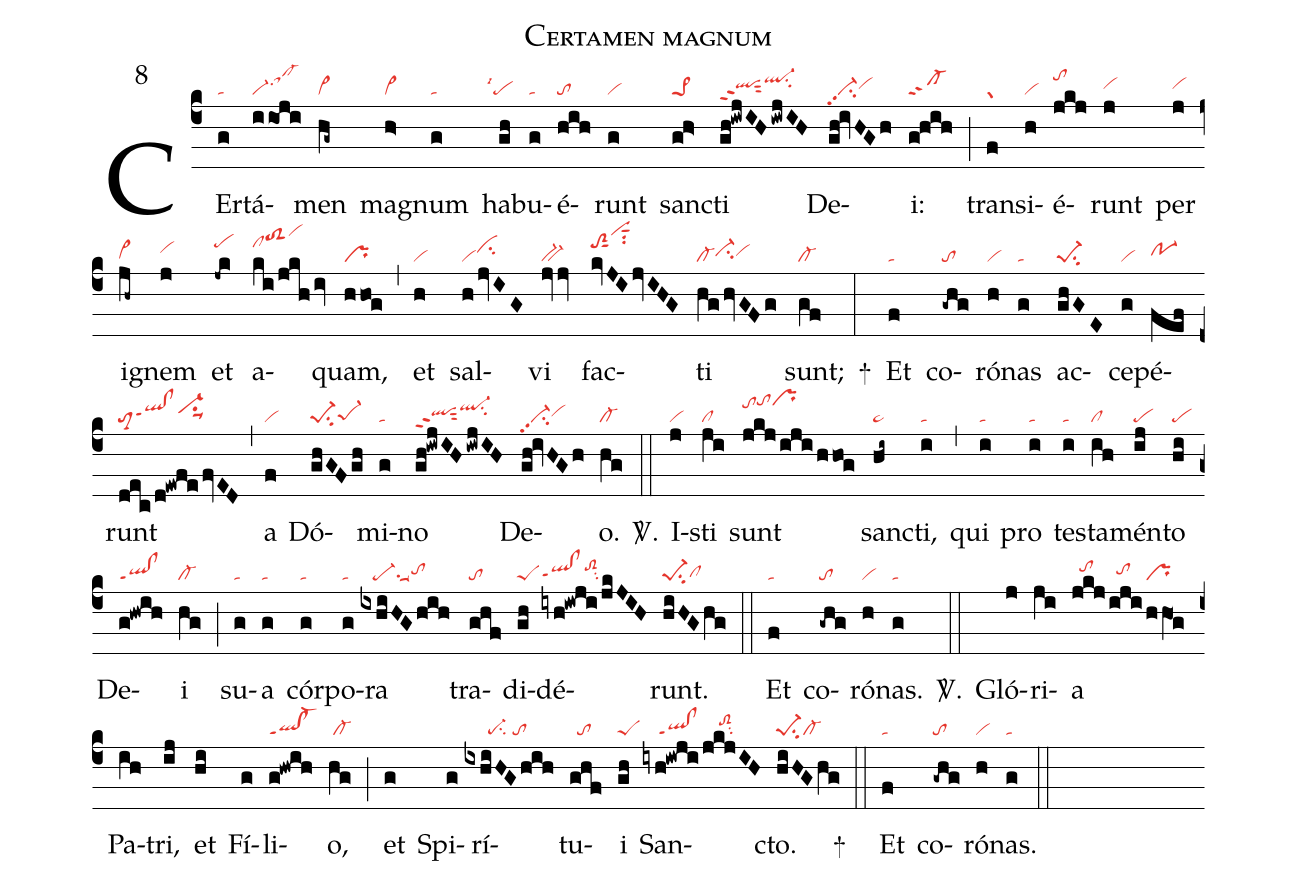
name: Certamen magnum;
mode: 8;
nabc-lines: 1;
%%
(c4)
CEr(g|ta)tá(iioji|vi-sahi!cl-hi)men(hg~|vi>) ma(h>|vi>)gnum(g|ta) ha(gh|```pelsi1)bu(g|ta)é(hih|to)runt(g|vi) san(gh>|pe>1)cti(gh!iwjIHiwjIH|qlhhppt2sut2ql-hjsu2) De(gh!ivHGh|vi-pp2su2vihh)i:(g!hih|cl-ppt2) (;)
tran(f|gr)si(h|vi)é(jkj|tohk)runt(j|vihh) per(j|vihh) i(jh~|vi>hg)gnem(j|vihi) et(-jk|pehk) a(ki/jkh/iv|clhktoS2hmvihp)quam,(hhog|pr) (,)
et(h|vi) sal(h/jvIG|vicihi)vi(jvjv|bv-) fac(kvJIjvIHG|toS2hksut1vihpsut1su2)ti(hg/hvGFg|cl-ci-hhvihh) sunt;(gf|cl-) +(:)
Et(f|ta) co(-ghg|to)ró(h|vi)nas(g|ta) ac(ghGE|pe-1su2)ce(g|vi)pé(fef|po-1hh)runt(dec/d!ewfe/fvED|toM3qlhh!clhhppt1vi-hisu1suu1) (,)
a(f|vi) Dó(ghGFgh|pe-1su2pe-1hg)mi(g|ta)no(gh!iwjIHiwjIH|qlhhppt2sut2ql-hjsu2) De(gh!ivHGh|vi-pp2su2vihh)o.(hg|cl-) <sp>V/</sp>.(::)
I(j|vi)sti(ji|cl) sunt(jkj/iji/hhog|tohktohlprhl) san(hi~|ta>)cti,(i|ta) (,)
qui(i|ta) pro(i|ta) tes(i|ta)ta(ih|cl)mén(ij|pe)to(hi|pe) De(g!hwih|ql!clppt1)i(hg|cl-) (;)
su(g|ta)a(g|ta) cór(g|ta)po(g|ta)ra(ixhiHGhih|///pe-su1suu1tohh) tra(ghf|to)di(gh|peS)dé(iyh!iwji/jkJIH|qlhg!clhgppt1toS2hisu2)runt.(hiHGhg|pe-1su2clhg) (::)
Et(f|ta) co(-ghg|to)ró(h|vi)nas.(g|ta) <sp>V/</sp>.(::)
Gló(j)ri(ji)a(jkj|//tohi|/iji|//tohh|/hhO1g|pr) Pa(ih)tri,(ij) et(hi) Fí(g)li(g!hwih|ql!cl-ppt1)o,(hg|/cl-) (;)
et(g) Spi(g)rí(ixhiHGhih|//////pe-su2/to)tu(ghf|//to)i(gh|peS) San(iyh!iwji|////ql!clppt1|/jkjIH|////toS2hisu2)cto.(hiHGhg|pe-1su2cl-) +(::)
Et(f|ta) co(-ghg|to)ró(h|vi)nas.(g|ta) (::)
